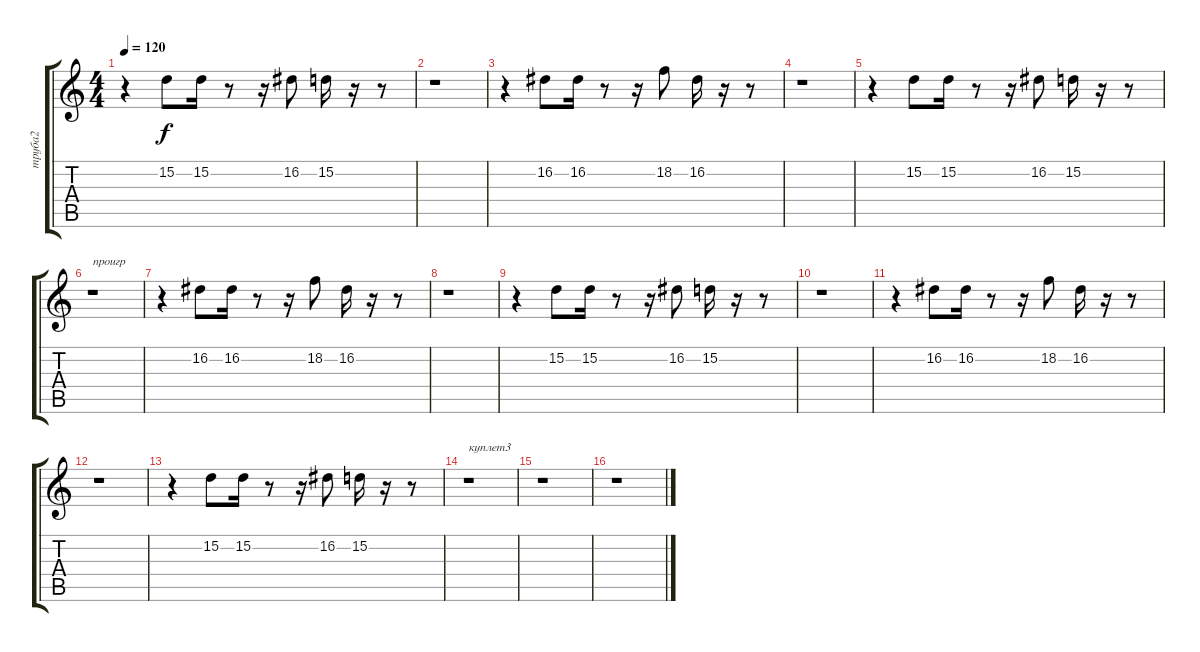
\track ("труба2" "труба2") {instrument trombone}
\staff {score tabs}
\tuning (E4 B3 G3 D3 A2 E2) {hide}
\ts (4 4)
\tempo 120
\clef g2
\ks c
r.4{dy f} 15.2.8 15.2.16 r.8 r.16 16.2.8 15.2.16 r.16 r.8 |
r.1 |
r.4 16.2.8 16.2.16 r.8 r.16 18.2.8 16.2.16 r.16 r.8 |
r.1 |
r.4 15.2.8 15.2.16 r.8 r.16 16.2.8 15.2.16 r.16 r.8 |
r.1{txt "проигр"} |
r.4 16.2.8 16.2.16 r.8 r.16 18.2.8 16.2.16 r.16 r.8 |
r.1 |
r.4 15.2.8 15.2.16 r.8 r.16 16.2.8 15.2.16 r.16 r.8 |
r.1 |
r.4 16.2.8 16.2.16 r.8 r.16 18.2.8 16.2.16 r.16 r.8 |
r.1 |
r.4 15.2.8 15.2.16 r.8 r.16 16.2.8 15.2.16 r.16 r.8 |
r.1{txt "куплет3"} |
r.1 |
r.1
